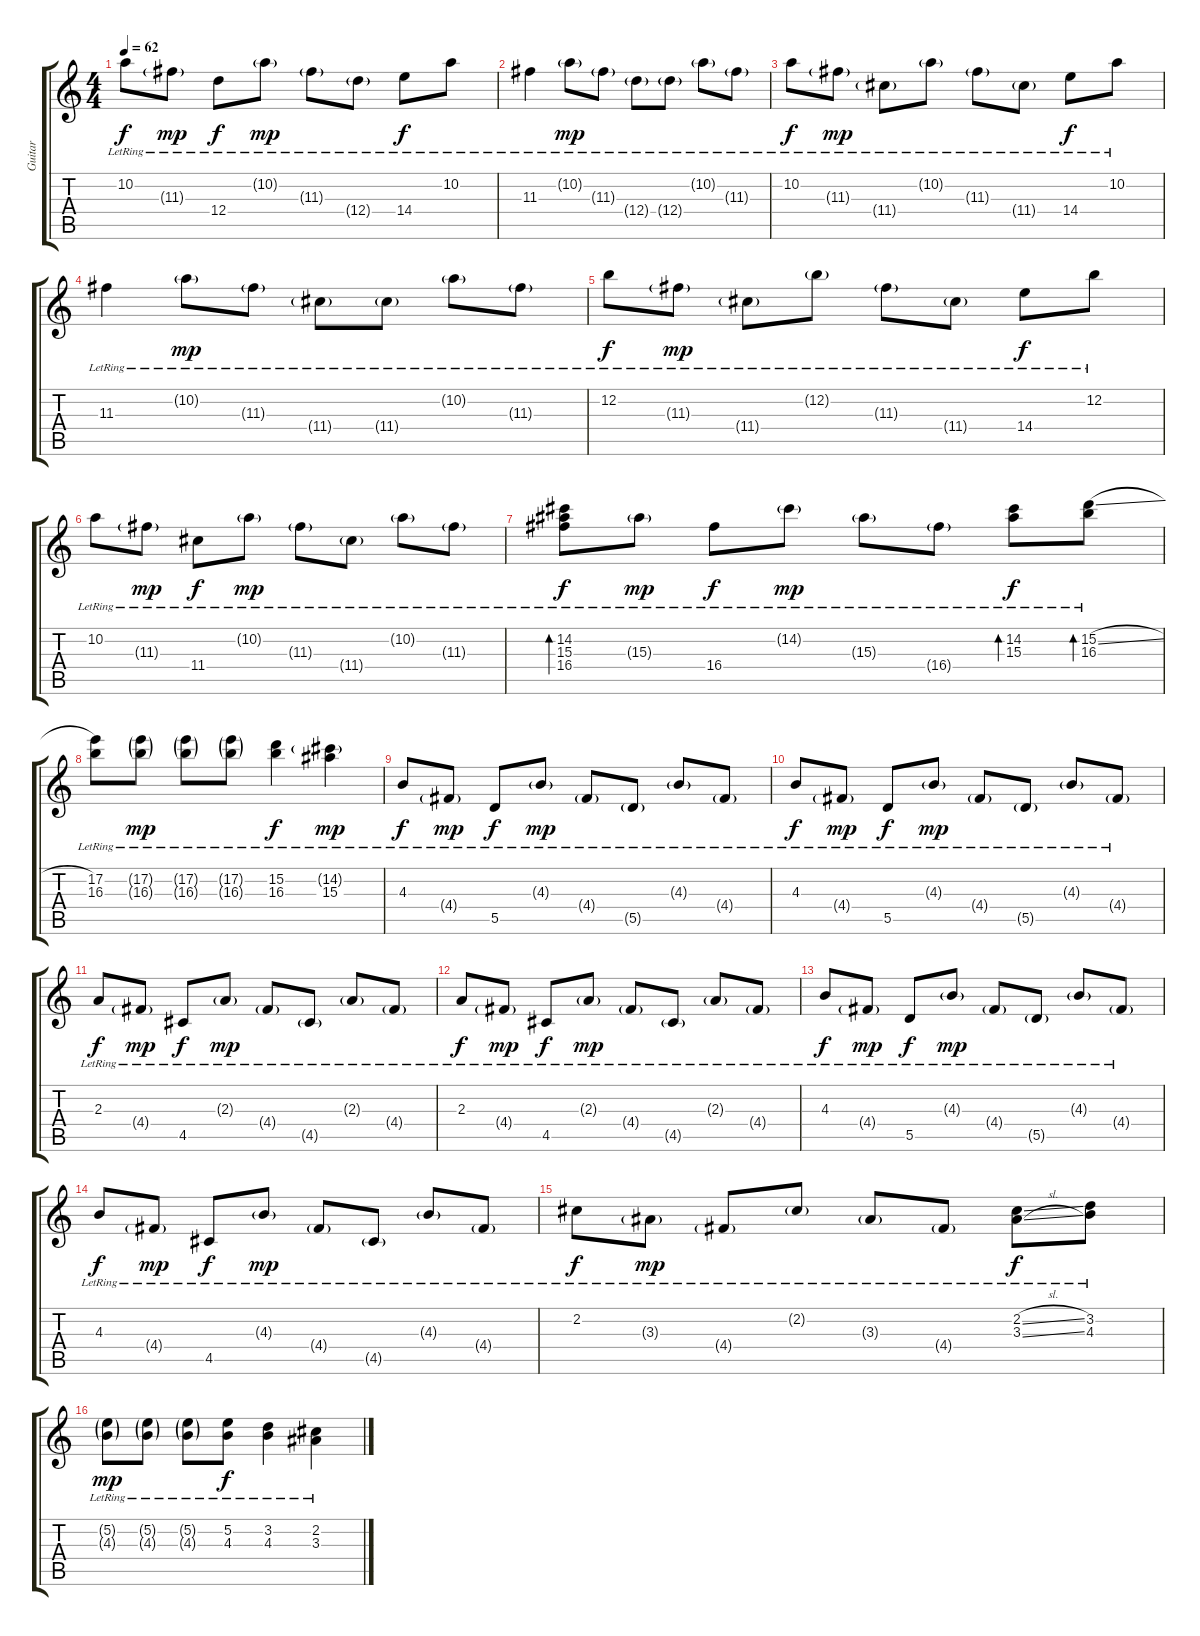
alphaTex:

\track ("Guitar" "Guitar") {instrument electricguitarclean}
\staff {score tabs}
\tuning (E4 B3 G3 D3 A2 E2) {hide}
\ts (4 4)
\tempo 62
\clef g2
\ks c
10.2{lr}.8{dy f} 11.3{g lr}.8{dy mp} 12.4{lr}.8{dy f} 10.2{g lr}.8{dy mp} 11.3{g lr}.8 12.4{g lr}.8 14.4{lr}.8{dy f} 10.2{lr}.8 |
11.3{lr}.4 10.2{g lr}.8{dy mp} 11.3{g lr}.8 12.4{g lr}.8 12.4{g lr}.8 10.2{g lr}.8 11.3{g lr}.8 |
10.2{lr}.8{dy f} 11.3{g lr}.8{dy mp} 11.4{g lr}.8 10.2{g lr}.8 11.3{g lr}.8 11.4{g lr}.8 14.4{lr}.8{dy f} 10.2{lr}.8 |
11.3{lr}.4 10.2{g lr}.8{dy mp} 11.3{g lr}.8 11.4{g lr}.8 11.4{g lr}.8 10.2{g lr}.8 11.3{g lr}.8 |
12.2{lr}.8{dy f} 11.3{g lr}.8{dy mp} 11.4{g lr}.8 12.2{g lr}.8 11.3{g lr}.8 11.4{g lr}.8 14.4{lr}.8{dy f} 12.2{lr}.8 |
10.2{lr}.8 11.3{g lr}.8{dy mp} 11.4{lr}.8{dy f} 10.2{g lr}.8{dy mp} 11.3{g lr}.8 11.4{g lr}.8 10.2{g lr}.8 11.3{g lr}.8 |
(14.2{lr} 15.3{lr} 16.4{lr}).8{bd 120 dy f} 15.3{g lr}.8{dy mp} 16.4{lr}.8{dy f} 14.2{g lr}.8{dy mp} 15.3{g lr}.8 16.4{g lr}.8 (14.2{lr} 15.3).8{bd 120 dy f} (15.2{sl lr} 16.3).8{bd 120} |
(17.2{lr} 16.3).8 (17.2{g lr} 16.3{g lr}).8{dy mp} (17.2{g lr} 16.3{g lr}).8 (17.2{g lr} 16.3{g lr}).8 (15.2{lr} 16.3{lr}).4{dy f} (14.2{g lr} 15.3).4{dy mp} |
4.3{lr}.8{dy f} 4.4{g lr}.8{dy mp} 5.5{lr}.8{dy f} 4.3{g lr}.8{dy mp} 4.4{g lr}.8 5.5{g lr}.8 4.3{g lr}.8 4.4{g lr}.8 |
4.3{lr}.8{dy f} 4.4{g lr}.8{dy mp} 5.5{lr}.8{dy f} 4.3{g lr}.8{dy mp} 4.4{g lr}.8 5.5{g lr}.8 4.3{g lr}.8 4.4{g lr}.8 |
2.3{lr}.8{dy f} 4.4{g lr}.8{dy mp} 4.5{lr}.8{dy f} 2.3{g lr}.8{dy mp} 4.4{g lr}.8 4.5{g lr}.8 2.3{g lr}.8 4.4{g lr}.8 |
2.3{lr}.8{dy f} 4.4{g lr}.8{dy mp} 4.5{lr}.8{dy f} 2.3{g lr}.8{dy mp} 4.4{g lr}.8 4.5{g lr}.8 2.3{g lr}.8 4.4{g lr}.8 |
4.3{lr}.8{dy f} 4.4{g lr}.8{dy mp} 5.5{lr}.8{dy f} 4.3{g lr}.8{dy mp} 4.4{g lr}.8 5.5{g lr}.8 4.3{g lr}.8 4.4{g lr}.8 |
4.3{lr}.8{dy f} 4.4{g lr}.8{dy mp} 4.5{lr}.8{dy f} 4.3{g lr}.8{dy mp} 4.4{g lr}.8 4.5{g lr}.8 4.3{g lr}.8 4.4{g lr}.8 |
2.2{lr}.8{dy f} 3.3{g lr}.8{dy mp} 4.4{g lr}.8 2.2{g lr}.8 3.3{g lr}.8 4.4{g lr}.8 (2.2{sl lr} 3.3{sl lr}).8{dy f} (3.2{lr} 4.3{lr}).8 |
(5.2{g lr} 4.3{g lr}).8{dy mp} (5.2{g lr} 4.3{g lr}).8 (5.2{g lr} 4.3{g lr}).8 (5.2{lr} 4.3{lr}).8{dy f} (3.2{lr} 4.3{lr}).4 (2.2{lr} 3.3{lr}).4
